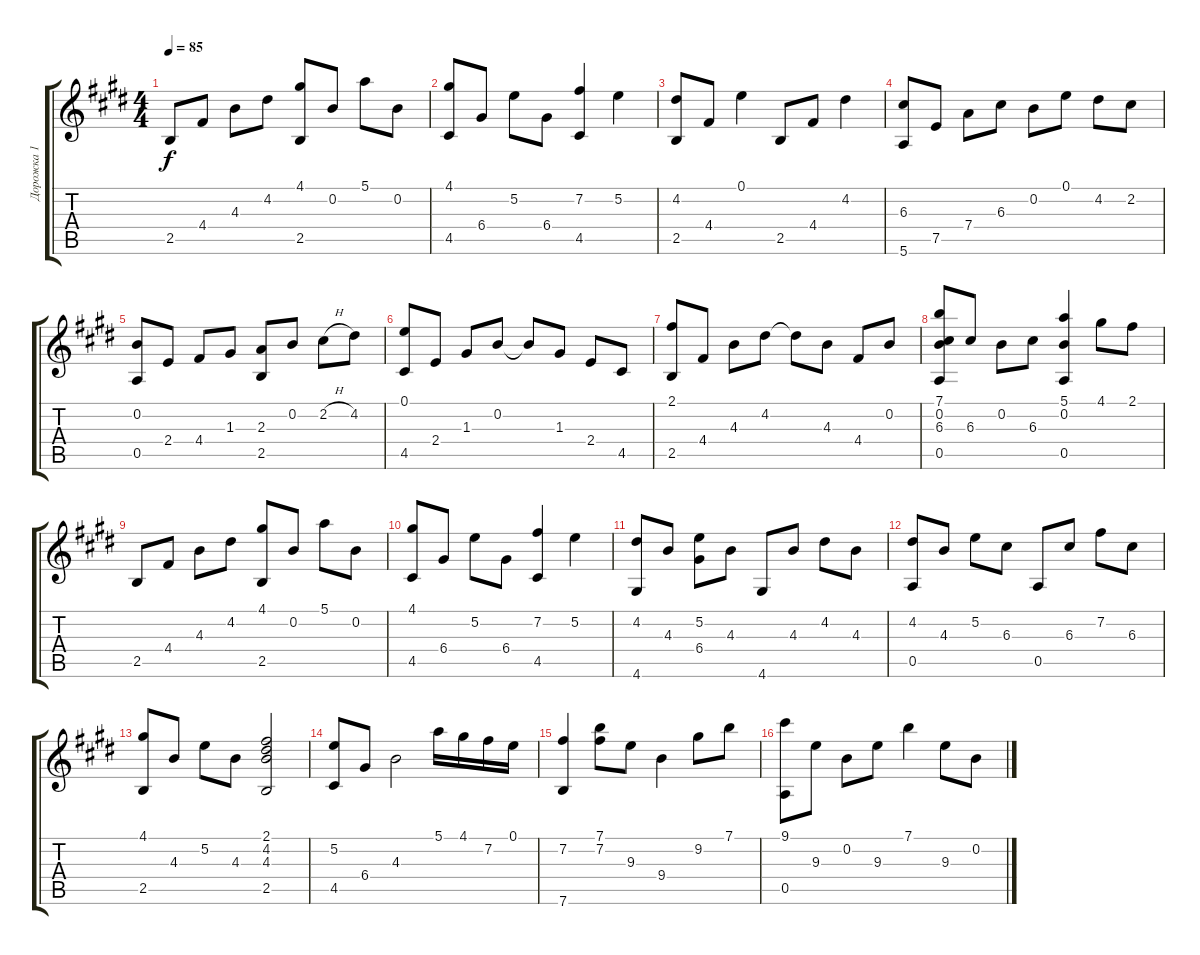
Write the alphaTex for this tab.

\track ("Дорожка 1" "Дорожка 1") {instrument acousticguitarsteel}
\staff {score tabs}
\tuning (E4 B3 G3 D3 A2 E2) {hide}
\ts (4 4)
\tempo 85
\clef g2
\ks e
2.5.8{dy f} 4.4.8 4.3.8 4.2.8 (4.1 2.5).8 0.2.8 5.1.8 0.2.8 |
(4.1 4.5).8 6.4.8 5.2.8 6.4.8 (7.2 4.5).4 5.2.4 |
(4.2 2.5).8 4.4.8 0.1.4 2.5.8 4.4.8 4.2.4 |
(6.3 5.6).8 7.5.8 7.4.8 6.3.8 0.2.8 0.1.8 4.2.8 2.2.8 |
(0.2 0.5).8 2.4.8 4.4.8 1.3.8 (2.3 2.5).8 0.2.8 2.2{h}.8 4.2.8 |
(0.1 4.5).8 2.4.8 1.3.8 0.2.8 0.2{t}.8 1.3.8 2.4.8 4.5.8 |
(2.1 2.5).8 4.4.8 4.3.8 4.2.8 4.2{t}.8 4.3.8 4.4.8 0.2.8 |
(7.1 0.2 6.3 0.5).8 6.3.8 0.2.8 6.3.8 (5.1 0.2 0.5).4 4.1.8 2.1.8 |
2.5.8 4.4.8 4.3.8 4.2.8 (4.1 2.5).8 0.2.8 5.1.8 0.2.8 |
(4.1 4.5).8 6.4.8 5.2.8 6.4.8 (7.2 4.5).4 5.2.4 |
(4.2 4.6).8 4.3.8 (5.2 6.4).8 4.3.8 4.6.8 4.3.8 4.2.8 4.3.8 |
(4.2 0.5).8 4.3.8 5.2.8 6.3.8 0.5.8 6.3.8 7.2.8 6.3.8 |
(4.1 2.5).8 4.3.8 5.2.8 4.3.8 (2.1 4.2 4.3 2.5).2 |
(5.2 4.5).8 6.4.8 4.3.2 5.1.16 4.1.16 7.2.16 0.1.16 |
(7.2 7.6).4 (7.1 7.2).8 9.3.8 9.4.4 9.2.8 7.1.8 |
(9.1 0.5).8 9.3.8 0.2.8 9.3.8 7.1.4 9.3.8 0.2.8
